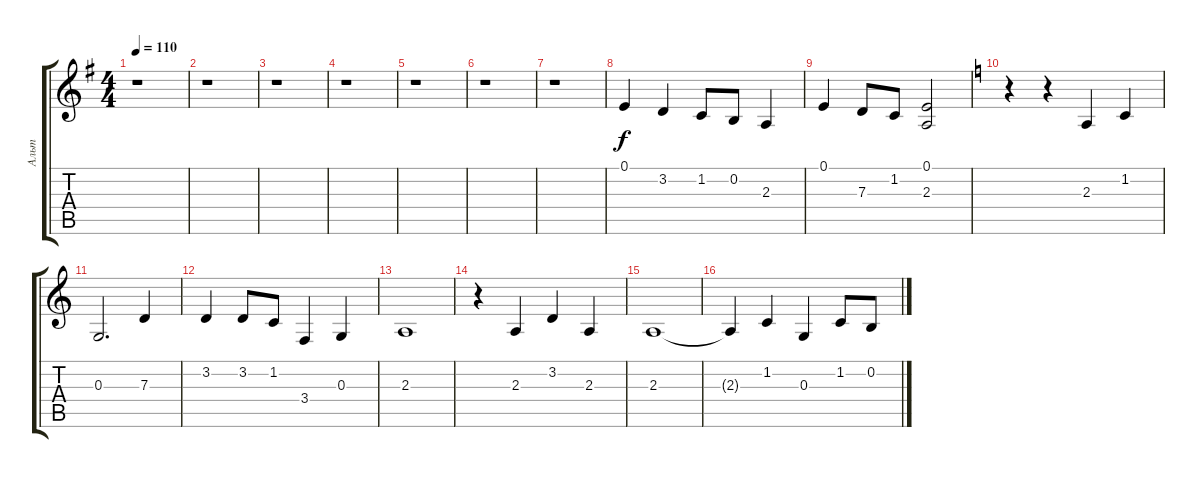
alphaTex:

\track ("Альт" "Альт") {instrument acousticgrandpiano}
\staff {score tabs}
\tuning (E4 B3 G3 D3 A2 E2) {hide}
\ts (4 4)
\tempo 110
\clef g2
\ks eminor
r.1{dy f} |
r.1 |
r.1 |
r.1 |
r.1 |
r.1 |
r.1 |
0.1.4 3.2.4 1.2.8 0.2.8 2.3.4 |
0.1.4 7.3.8 1.2.8 (0.1 2.3).2 |
\ks aminor
r.4 r.4 2.3.4 1.2.4 |
0.3.2{d} 7.3.4 |
3.2.4 3.2.8 1.2.8 3.4.4 0.3.4 |
2.3.1 |
r.4 2.3.4 3.2.4 2.3.4 |
2.3.1 |
2.3{t}.4 1.2.4 0.3.4 1.2.8 0.2.8
